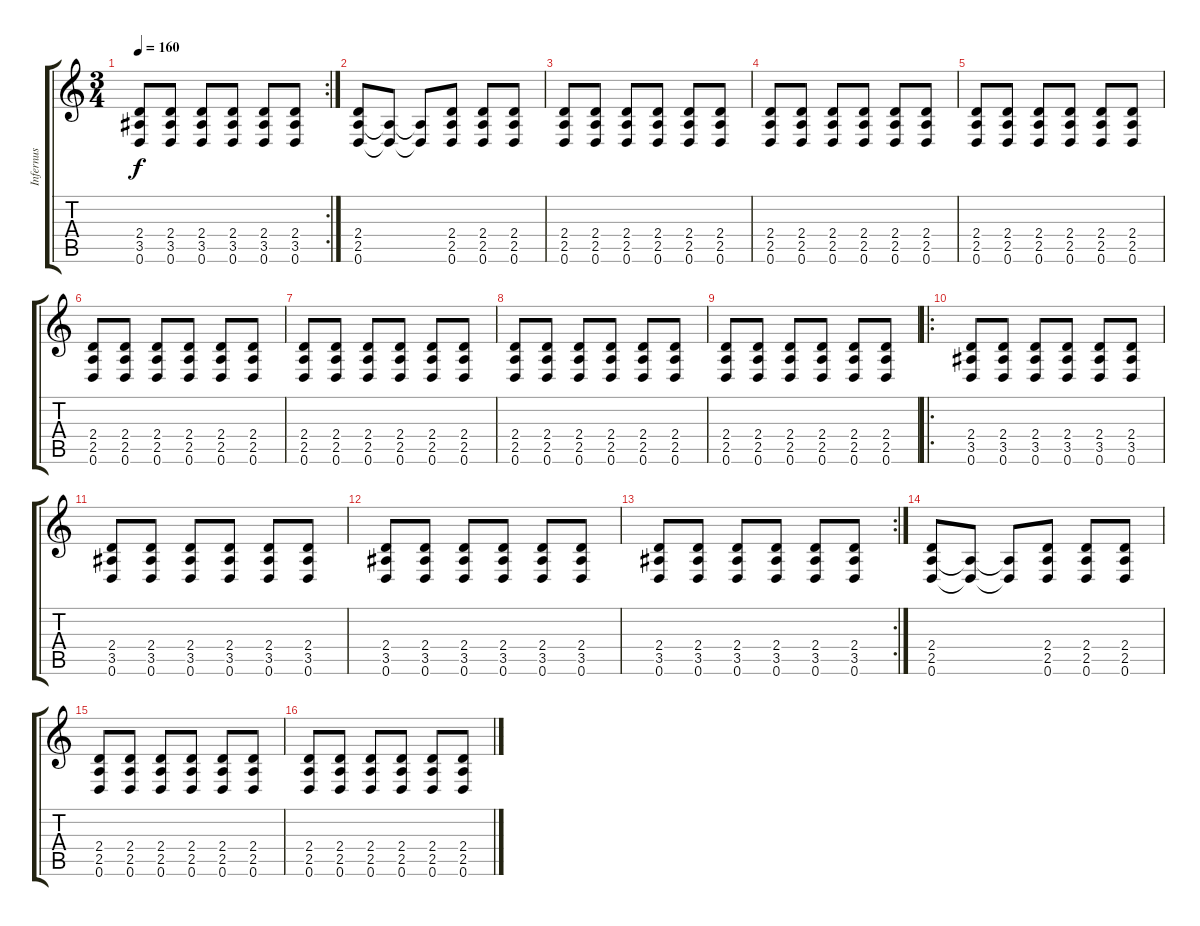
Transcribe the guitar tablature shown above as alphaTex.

\track ("Infernus" "Infernus") {instrument distortionguitar}
\staff {score tabs}
\tuning (D4 A3 F3 C3 G2 D2) {hide}
\rc 2
\ts (3 4)
\tempo 160
\clef g2
\ks c
(2.4 3.5 0.6).8{dy f} (2.4 3.5 0.6).8 (2.4 3.5 0.6).8 (2.4 3.5 0.6).8 (2.4 3.5 0.6).8 (2.4 3.5 0.6).8 |
(2.4 2.5 0.6).8 (2.5{t} 0.6{t}).8 (2.5{t} 0.6{t}).8 (2.4 2.5 0.6).8 (2.4 2.5 0.6).8 (2.4 2.5 0.6).8 |
(2.4 2.5 0.6).8 (2.4 2.5 0.6).8 (2.4 2.5 0.6).8 (2.4 2.5 0.6).8 (2.4 2.5 0.6).8 (2.4 2.5 0.6).8 |
(2.4 2.5 0.6).8 (2.4 2.5 0.6).8 (2.4 2.5 0.6).8 (2.4 2.5 0.6).8 (2.4 2.5 0.6).8 (2.4 2.5 0.6).8 |
(2.4 2.5 0.6).8 (2.4 2.5 0.6).8 (2.4 2.5 0.6).8 (2.4 2.5 0.6).8 (2.4 2.5 0.6).8 (2.4 2.5 0.6).8 |
(2.4 2.5 0.6).8 (2.4 2.5 0.6).8 (2.4 2.5 0.6).8 (2.4 2.5 0.6).8 (2.4 2.5 0.6).8 (2.4 2.5 0.6).8 |
(2.4 2.5 0.6).8 (2.4 2.5 0.6).8 (2.4 2.5 0.6).8 (2.4 2.5 0.6).8 (2.4 2.5 0.6).8 (2.4 2.5 0.6).8 |
(2.4 2.5 0.6).8 (2.4 2.5 0.6).8 (2.4 2.5 0.6).8 (2.4 2.5 0.6).8 (2.4 2.5 0.6).8 (2.4 2.5 0.6).8 |
(2.4 2.5 0.6).8 (2.4 2.5 0.6).8 (2.4 2.5 0.6).8 (2.4 2.5 0.6).8 (2.4 2.5 0.6).8 (2.4 2.5 0.6).8 |
\ro
(2.4 3.5 0.6).8 (2.4 3.5 0.6).8 (2.4 3.5 0.6).8 (2.4 3.5 0.6).8 (2.4 3.5 0.6).8 (2.4 3.5 0.6).8 |
(2.4 3.5 0.6).8 (2.4 3.5 0.6).8 (2.4 3.5 0.6).8 (2.4 3.5 0.6).8 (2.4 3.5 0.6).8 (2.4 3.5 0.6).8 |
(2.4 3.5 0.6).8 (2.4 3.5 0.6).8 (2.4 3.5 0.6).8 (2.4 3.5 0.6).8 (2.4 3.5 0.6).8 (2.4 3.5 0.6).8 |
\rc 2
(2.4 3.5 0.6).8 (2.4 3.5 0.6).8 (2.4 3.5 0.6).8 (2.4 3.5 0.6).8 (2.4 3.5 0.6).8 (2.4 3.5 0.6).8 |
(2.4 2.5 0.6).8 (2.5{t} 0.6{t}).8 (2.5{t} 0.6{t}).8 (2.4 2.5 0.6).8 (2.4 2.5 0.6).8 (2.4 2.5 0.6).8 |
(2.4 2.5 0.6).8 (2.4 2.5 0.6).8 (2.4 2.5 0.6).8 (2.4 2.5 0.6).8 (2.4 2.5 0.6).8 (2.4 2.5 0.6).8 |
(2.4 2.5 0.6).8 (2.4 2.5 0.6).8 (2.4 2.5 0.6).8 (2.4 2.5 0.6).8 (2.4 2.5 0.6).8 (2.4 2.5 0.6).8
